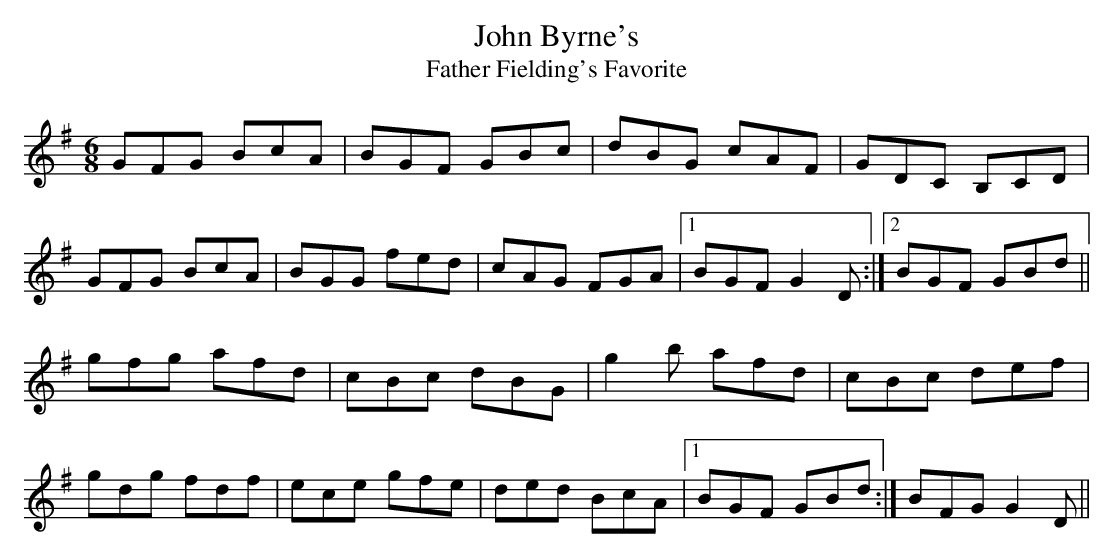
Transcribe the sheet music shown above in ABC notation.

X:1
T:John Byrne's
T:Father Fielding's Favorite
M:6/8
K:G
GFG BcA|BGF GBc|dBG cAF|GDC B,CD|
GFG BcA|BGG fed|cAG FGA|1 BGF G2D:|2 BGF GBd||
gfg afd|cBc dBG|g2b afd|cBc def|
gdg fdf|ece gfe|ded BcA|1 BGF GBd:|BFG G2D||
